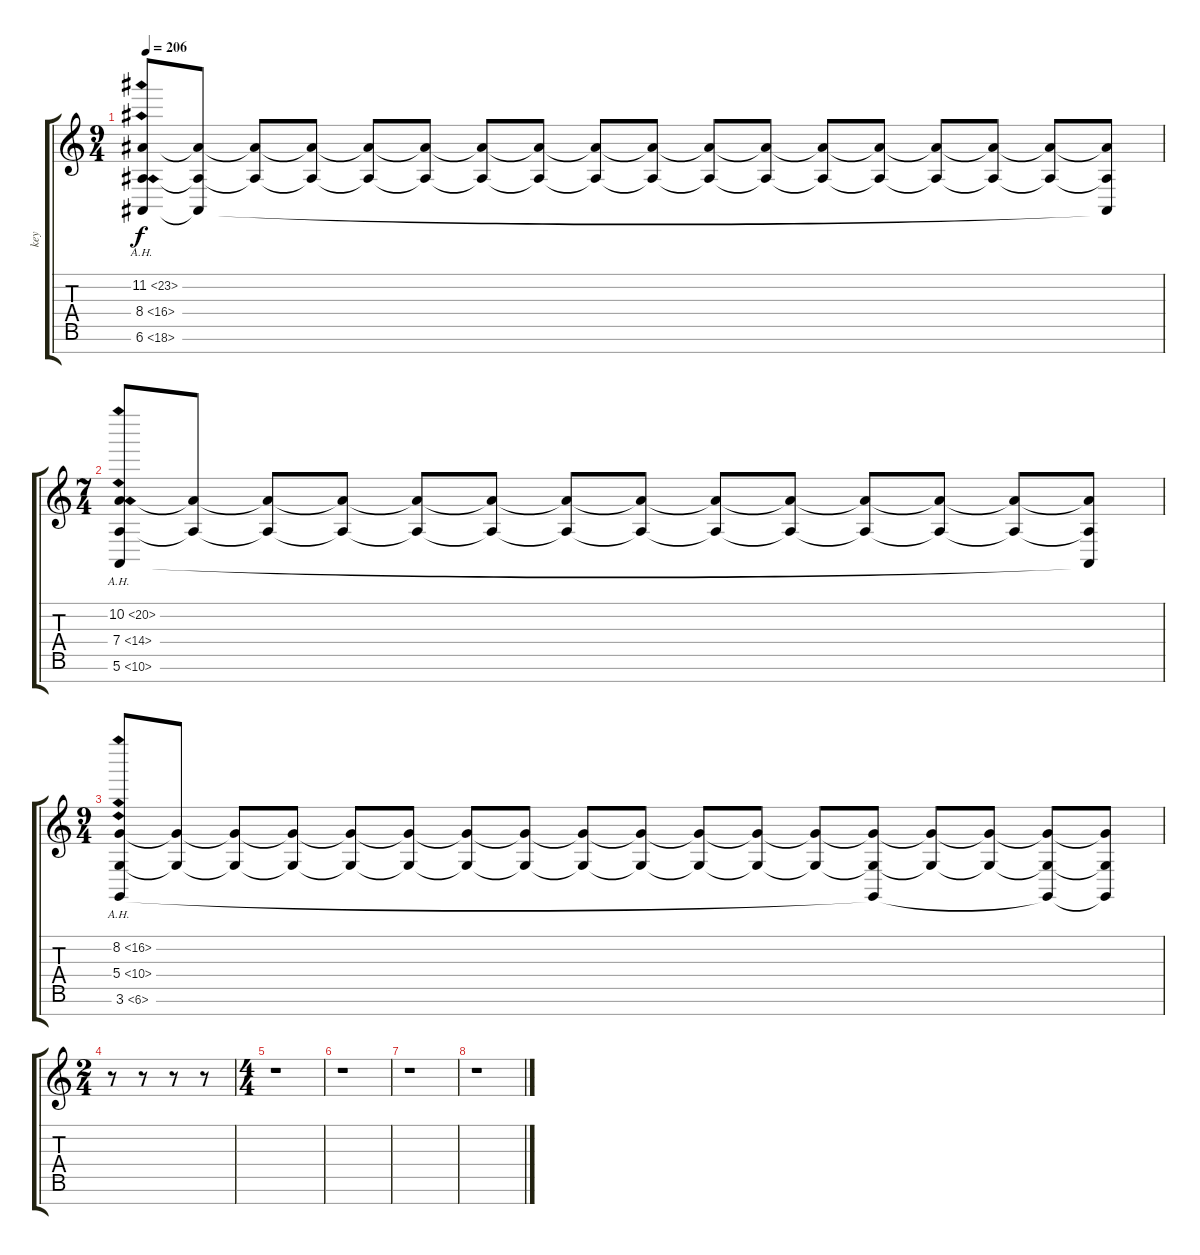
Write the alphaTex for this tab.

\track ("key" "key") {instrument lead2sawtooth}
\staff {score tabs}
\tuning (E4 B3 G3 D3 A2 E2 B1) {hide}
\ts (9 4)
\tempo 206
\clef g2
\ks c
(11.2{ah 12} 8.4{ah 8} 6.6{ah 12}).8{dy f} (11.2{t} 8.4{t} 6.6{t}).8 (11.2{t} 8.4{t}).8 (11.2{t} 8.4{t}).8 (11.2{t} 8.4{t}).8 (11.2{t} 8.4{t}).8 (11.2{t} 8.4{t}).8 (11.2{t} 8.4{t}).8 (11.2{t} 8.4{t}).8 (11.2{t} 8.4{t}).8 (11.2{t} 8.4{t}).8 (11.2{t} 8.4{t}).8 (11.2{t} 8.4{t}).8 (11.2{t} 8.4{t}).8 (11.2{t} 8.4{t}).8 (11.2{t} 8.4{t}).8 (11.2{t} 8.4{t}).8 (11.2{t} 8.4{t} 6.6{t}).8 |
\ts (7 4)
(10.2{ah 10} 7.4{ah 7} 5.6{ah 5}).8 (10.2{t} 7.4{t}).8 (10.2{t} 7.4{t}).8 (10.2{t} 7.4{t}).8 (10.2{t} 7.4{t}).8 (10.2{t} 7.4{t}).8 (10.2{t} 7.4{t}).8 (10.2{t} 7.4{t}).8 (10.2{t} 7.4{t}).8 (10.2{t} 7.4{t}).8 (10.2{t} 7.4{t}).8 (10.2{t} 7.4{t}).8 (10.2{t} 7.4{t}).8 (10.2{t} 7.4{t} 5.6{t}).8 |
\ts (9 4)
(8.2{ah 8} 5.4{ah 5} 3.6{ah 3}).8 (8.2{t} 5.4{t}).8 (8.2{t} 5.4{t}).8 (8.2{t} 5.4{t}).8 (8.2{t} 5.4{t}).8 (8.2{t} 5.4{t}).8 (8.2{t} 5.4{t}).8 (8.2{t} 5.4{t}).8 (8.2{t} 5.4{t}).8 (8.2{t} 5.4{t}).8 (8.2{t} 5.4{t}).8 (8.2{t} 5.4{t}).8 (8.2{t} 5.4{t}).8 (8.2{t} 5.4{t} 3.6{t}).8 (8.2{t} 5.4{t}).8 (8.2{t} 5.4{t}).8 (8.2{t} 5.4{t} 3.6{t}).8 (8.2{t} 5.4{t} 3.6{t}).8 |
\ts (2 4)
r.8 r.8 r.8 r.8 |
\ts (4 4)
r.1 |
r.1 |
r.1 |
r.1
